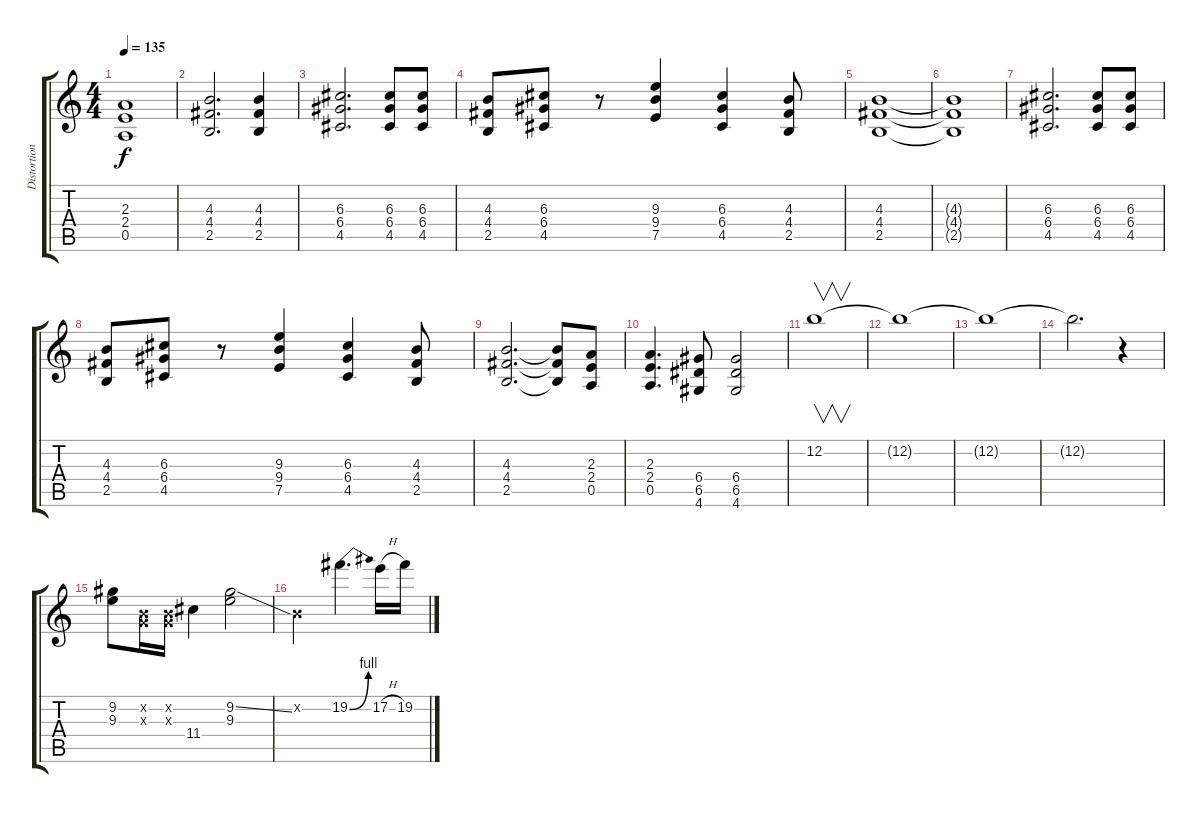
\track ("Distortion II (lead)" "Distortion") {instrument distortionguitar}
\staff {score tabs}
\tuning (E4 B3 G3 D3 A2 E2) {hide}
\ts (4 4)
\tempo 135
\clef g2
\ks c
(2.3 2.4 0.5).1{dy f} |
(4.3 4.4 2.5).2{d} (4.3 4.4 2.5).4 |
(6.3 6.4 4.5).2{d} (6.3 6.4 4.5).8 (6.3 6.4 4.5).8 |
(4.3 4.4 2.5).8 (6.3 6.4 4.5).8 r.8 (9.3 9.4 7.5).4 (6.3 6.4 4.5).4 (4.3 4.4 2.5).8 |
(4.3 4.4 2.5).1 |
(4.3{t} 4.4{t} 2.5{t}).1 |
(6.3 6.4 4.5).2{d} (6.3 6.4 4.5).8 (6.3 6.4 4.5).8 |
(4.3 4.4 2.5).8 (6.3 6.4 4.5).8 r.8 (9.3 9.4 7.5).4 (6.3 6.4 4.5).4 (4.3 4.4 2.5).8 |
(4.3 4.4 2.5).2{d} (4.3{t} 4.4{t} 2.5{t}).8 (2.3 2.4 0.5).8 |
(2.3 2.4 0.5).4{d} (6.4 6.5 4.6).8 (6.4 6.5 4.6).2 |
12.2.1{v volume 16 balance 8 instrument overdrivenguitar} |
12.2{t}.1 |
12.2{t}.1 |
12.2{t}.2{d} r.4 |
(9.2 9.3).8 (0.2{x} 0.3{x}).16 (0.2{x} 0.3{x}).16 11.4.4 (9.2{ss} 9.3).2 |
0.2{x}.2 19.2{be (bend 0 0 60 4)}.4{d} 17.2{h}.16 19.2.16
